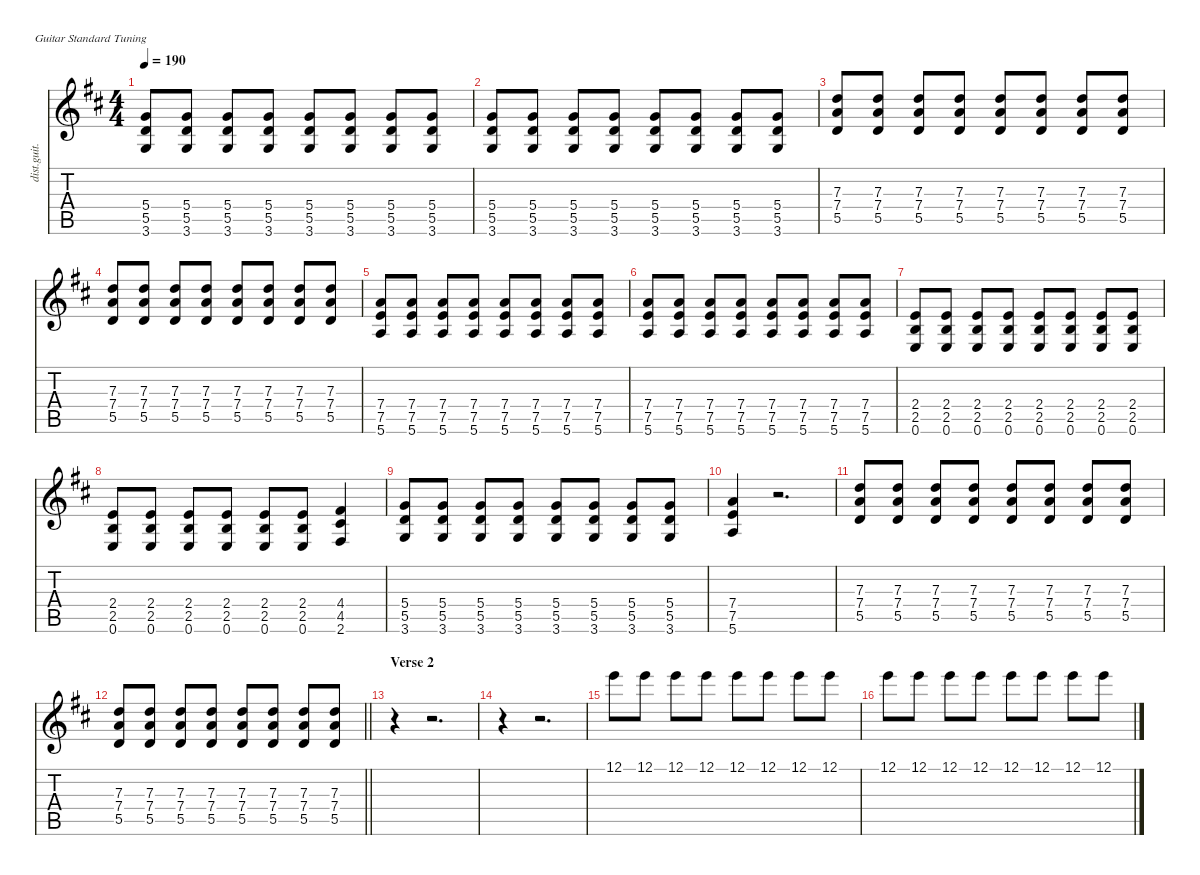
\defaultSystemsLayout 4
\hideDynamics
\bracketExtendMode nobrackets
\otherSystemsTrackNameOrientation horizontal
\track ("Charlie Simpson" "dist.guit.") {mute instrument distortionguitar}
\staff {score tabs}
\tuning (E4 B3 G3 D3 A2 E2)
\ts (4 4)
\tempo 190
\clef g2
\ks d
(5.4{acc forcenatural} 5.5{acc forcenatural} 3.6{acc forcenatural}).8{dy f beam Up} (5.4{acc forcenatural} 5.5{acc forcenatural} 3.6{acc forcenatural}).8{beam Up} (5.4{acc forcenatural} 5.5{acc forcenatural} 3.6{acc forcenatural}).8{beam Up} (5.4{acc forcenatural} 5.5{acc forcenatural} 3.6{acc forcenatural}).8{beam Up} (5.4{acc forcenatural} 5.5{acc forcenatural} 3.6{acc forcenatural}).8{beam Up} (5.4{acc forcenatural} 5.5{acc forcenatural} 3.6{acc forcenatural}).8{beam Up} (5.4{acc forcenatural} 5.5{acc forcenatural} 3.6{acc forcenatural}).8{beam Up} (5.4{acc forcenatural} 5.5{acc forcenatural} 3.6{acc forcenatural}).8{beam Up} |
(5.4{acc forcenatural} 5.5{acc forcenatural} 3.6{acc forcenatural}).8{beam Up} (5.4{acc forcenatural} 5.5{acc forcenatural} 3.6{acc forcenatural}).8{beam Up} (5.4{acc forcenatural} 5.5{acc forcenatural} 3.6{acc forcenatural}).8{beam Up} (5.4{acc forcenatural} 5.5{acc forcenatural} 3.6{acc forcenatural}).8{beam Up} (5.4{acc forcenatural} 5.5{acc forcenatural} 3.6{acc forcenatural}).8{beam Up} (5.4{acc forcenatural} 5.5{acc forcenatural} 3.6{acc forcenatural}).8{beam Up} (5.4{acc forcenatural} 5.5{acc forcenatural} 3.6{acc forcenatural}).8{beam Up} (5.4{acc forcenatural} 5.5{acc forcenatural} 3.6{acc forcenatural}).8{beam Up} |
(7.3{acc forcenatural} 7.4{acc forcenatural} 5.5{acc forcenatural}).8{beam Up} (7.3{acc forcenatural} 7.4{acc forcenatural} 5.5{acc forcenatural}).8{beam Up} (7.3{acc forcenatural} 7.4{acc forcenatural} 5.5{acc forcenatural}).8{beam Up} (7.3{acc forcenatural} 7.4{acc forcenatural} 5.5{acc forcenatural}).8{beam Up} (7.3{acc forcenatural} 7.4{acc forcenatural} 5.5{acc forcenatural}).8{beam Up} (7.3{acc forcenatural} 7.4{acc forcenatural} 5.5{acc forcenatural}).8{beam Up} (7.3{acc forcenatural} 7.4{acc forcenatural} 5.5{acc forcenatural}).8{beam Up} (7.3{acc forcenatural} 7.4{acc forcenatural} 5.5{acc forcenatural}).8{beam Up} |
(7.3{acc forcenatural} 7.4{acc forcenatural} 5.5{acc forcenatural}).8{beam Up} (7.3{acc forcenatural} 7.4{acc forcenatural} 5.5{acc forcenatural}).8{beam Up} (7.3{acc forcenatural} 7.4{acc forcenatural} 5.5{acc forcenatural}).8{beam Up} (7.3{acc forcenatural} 7.4{acc forcenatural} 5.5{acc forcenatural}).8{beam Up} (7.3{acc forcenatural} 7.4{acc forcenatural} 5.5{acc forcenatural}).8{beam Up} (7.3{acc forcenatural} 7.4{acc forcenatural} 5.5{acc forcenatural}).8{beam Up} (7.3{acc forcenatural} 7.4{acc forcenatural} 5.5{acc forcenatural}).8{beam Up} (7.3{acc forcenatural} 7.4{acc forcenatural} 5.5{acc forcenatural}).8{beam Up} |
(7.4{acc forcenatural} 7.5{acc forcenatural} 5.6{acc forcenatural}).8{beam Up} (7.4{acc forcenatural} 7.5{acc forcenatural} 5.6{acc forcenatural}).8{beam Up} (7.4{acc forcenatural} 7.5{acc forcenatural} 5.6{acc forcenatural}).8{beam Up} (7.4{acc forcenatural} 7.5{acc forcenatural} 5.6{acc forcenatural}).8{beam Up} (7.4{acc forcenatural} 7.5{acc forcenatural} 5.6{acc forcenatural}).8{beam Up} (7.4{acc forcenatural} 7.5{acc forcenatural} 5.6{acc forcenatural}).8{beam Up} (7.4{acc forcenatural} 7.5{acc forcenatural} 5.6{acc forcenatural}).8{beam Up} (7.4{acc forcenatural} 7.5{acc forcenatural} 5.6{acc forcenatural}).8{beam Up} |
(7.4{acc forcenatural} 7.5{acc forcenatural} 5.6{acc forcenatural}).8{beam Up} (7.4{acc forcenatural} 7.5{acc forcenatural} 5.6{acc forcenatural}).8{beam Up} (7.4{acc forcenatural} 7.5{acc forcenatural} 5.6{acc forcenatural}).8{beam Up} (7.4{acc forcenatural} 7.5{acc forcenatural} 5.6{acc forcenatural}).8{beam Up} (7.4{acc forcenatural} 7.5{acc forcenatural} 5.6{acc forcenatural}).8{beam Up} (7.4{acc forcenatural} 7.5{acc forcenatural} 5.6{acc forcenatural}).8{beam Up} (7.4{acc forcenatural} 7.5{acc forcenatural} 5.6{acc forcenatural}).8{beam Up} (7.4{acc forcenatural} 7.5{acc forcenatural} 5.6{acc forcenatural}).8{beam Up} |
(2.4{acc forcenatural} 2.5{acc forcenatural} 0.6{acc forcenatural}).8{beam Up} (2.4{acc forcenatural} 2.5{acc forcenatural} 0.6{acc forcenatural}).8{beam Up} (2.4{acc forcenatural} 2.5{acc forcenatural} 0.6{acc forcenatural}).8{beam Up} (2.4{acc forcenatural} 2.5{acc forcenatural} 0.6{acc forcenatural}).8{beam Up} (2.4{acc forcenatural} 2.5{acc forcenatural} 0.6{acc forcenatural}).8{beam Up} (2.4{acc forcenatural} 2.5{acc forcenatural} 0.6{acc forcenatural}).8{beam Up} (2.4{acc forcenatural} 2.5{acc forcenatural} 0.6{acc forcenatural}).8{beam Up} (2.4{acc forcenatural} 2.5{acc forcenatural} 0.6{acc forcenatural}).8{beam Up} |
(2.4{acc forcenatural} 2.5{acc forcenatural} 0.6{acc forcenatural}).8{beam Up} (2.4{acc forcenatural} 2.5{acc forcenatural} 0.6{acc forcenatural}).8{beam Up} (2.4{acc forcenatural} 2.5{acc forcenatural} 0.6{acc forcenatural}).8{beam Up} (2.4{acc forcenatural} 2.5{acc forcenatural} 0.6{acc forcenatural}).8{beam Up} (2.4{acc forcenatural} 2.5{acc forcenatural} 0.6{acc forcenatural}).8{beam Up} (2.4{acc forcenatural} 2.5{acc forcenatural} 0.6{acc forcenatural}).8{beam Up} (4.4{acc #} 4.5{acc #} 2.6{acc #}).4{beam Up} |
(5.4{acc forcenatural} 5.5{acc forcenatural} 3.6{acc forcenatural}).8{beam Up} (5.4{acc forcenatural} 5.5{acc forcenatural} 3.6{acc forcenatural}).8{beam Up} (5.4{acc forcenatural} 5.5{acc forcenatural} 3.6{acc forcenatural}).8{beam Up} (5.4{acc forcenatural} 5.5{acc forcenatural} 3.6{acc forcenatural}).8{beam Up} (5.4{acc forcenatural} 5.5{acc forcenatural} 3.6{acc forcenatural}).8{beam Up} (5.4{acc forcenatural} 5.5{acc forcenatural} 3.6{acc forcenatural}).8{beam Up} (5.4{acc forcenatural} 5.5{acc forcenatural} 3.6{acc forcenatural}).8{beam Up} (5.4{acc forcenatural} 5.5{acc forcenatural} 3.6{acc forcenatural}).8{beam Up} |
(7.4{acc forcenatural} 7.5{acc forcenatural} 5.6{acc forcenatural}).4{beam Up} r.2{d beam Up} |
(7.3{acc forcenatural} 7.4{acc forcenatural} 5.5{acc forcenatural}).8{beam Up} (7.3{acc forcenatural} 7.4{acc forcenatural} 5.5{acc forcenatural}).8{beam Up} (7.3{acc forcenatural} 7.4{acc forcenatural} 5.5{acc forcenatural}).8{beam Up} (7.3{acc forcenatural} 7.4{acc forcenatural} 5.5{acc forcenatural}).8{beam Up} (7.3{acc forcenatural} 7.4{acc forcenatural} 5.5{acc forcenatural}).8{beam Up} (7.3{acc forcenatural} 7.4{acc forcenatural} 5.5{acc forcenatural}).8{beam Up} (7.3{acc forcenatural} 7.4{acc forcenatural} 5.5{acc forcenatural}).8{beam Up} (7.3{acc forcenatural} 7.4{acc forcenatural} 5.5{acc forcenatural}).8{beam Up} |
\barLineRight lightlight
(7.3{acc forcenatural} 7.4{acc forcenatural} 5.5{acc forcenatural}).8{beam Up} (7.3{acc forcenatural} 7.4{acc forcenatural} 5.5{acc forcenatural}).8{beam Up} (7.3{acc forcenatural} 7.4{acc forcenatural} 5.5{acc forcenatural}).8{beam Up} (7.3{acc forcenatural} 7.4{acc forcenatural} 5.5{acc forcenatural}).8{beam Up} (7.3{acc forcenatural} 7.4{acc forcenatural} 5.5{acc forcenatural}).8{beam Up} (7.3{acc forcenatural} 7.4{acc forcenatural} 5.5{acc forcenatural}).8{beam Up} (7.3{acc forcenatural} 7.4{acc forcenatural} 5.5{acc forcenatural}).8{beam Up} (7.3{acc forcenatural} 7.4{acc forcenatural} 5.5{acc forcenatural}).8{beam Up} |
\section ("" "Verse 2")
r.4{beam Down} r.2{d beam Down} |
r.4{beam Down} r.2{d beam Down} |
12.1{acc forcenatural}.8{beam Down} 12.1{acc forcenatural}.8{beam Down} 12.1{acc forcenatural}.8{beam Down} 12.1{acc forcenatural}.8{beam Down} 12.1{acc forcenatural}.8{beam Down} 12.1{acc forcenatural}.8{beam Down} 12.1{acc forcenatural}.8{beam Down} 12.1{acc forcenatural}.8{beam Down} |
12.1{acc forcenatural}.8{beam Down} 12.1{acc forcenatural}.8{beam Down} 12.1{acc forcenatural}.8{beam Down} 12.1{acc forcenatural}.8{beam Down} 12.1{acc forcenatural}.8{beam Down} 12.1{acc forcenatural}.8{beam Down} 12.1{acc forcenatural}.8{beam Down} 12.1{acc forcenatural}.8{beam Down}
